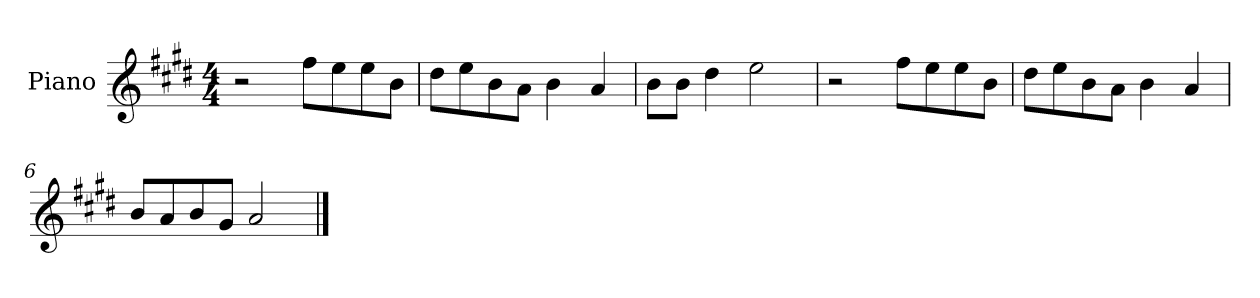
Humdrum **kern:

**kern
*part1
*staff1
*I"Piano
*I'P-no
*clefG2
*k[f#c#g#d#]
*M4/4
*MM90
=1
2r
8ff#\L
8ee\
8ee\
8b\J
=2
8dd#\L
8ee\
8b\
8a\J
4b\
4a/
=3
8b\L
8b\J
4dd#\
2ee\
=4
2r
8ff#\L
8ee\
8ee\
8b\J
=5
8dd#\L
8ee\
8b\
8a\J
4b\
4a/
=6
8b/L
8a/
8b/
8g#/J
2a/
==
*-
